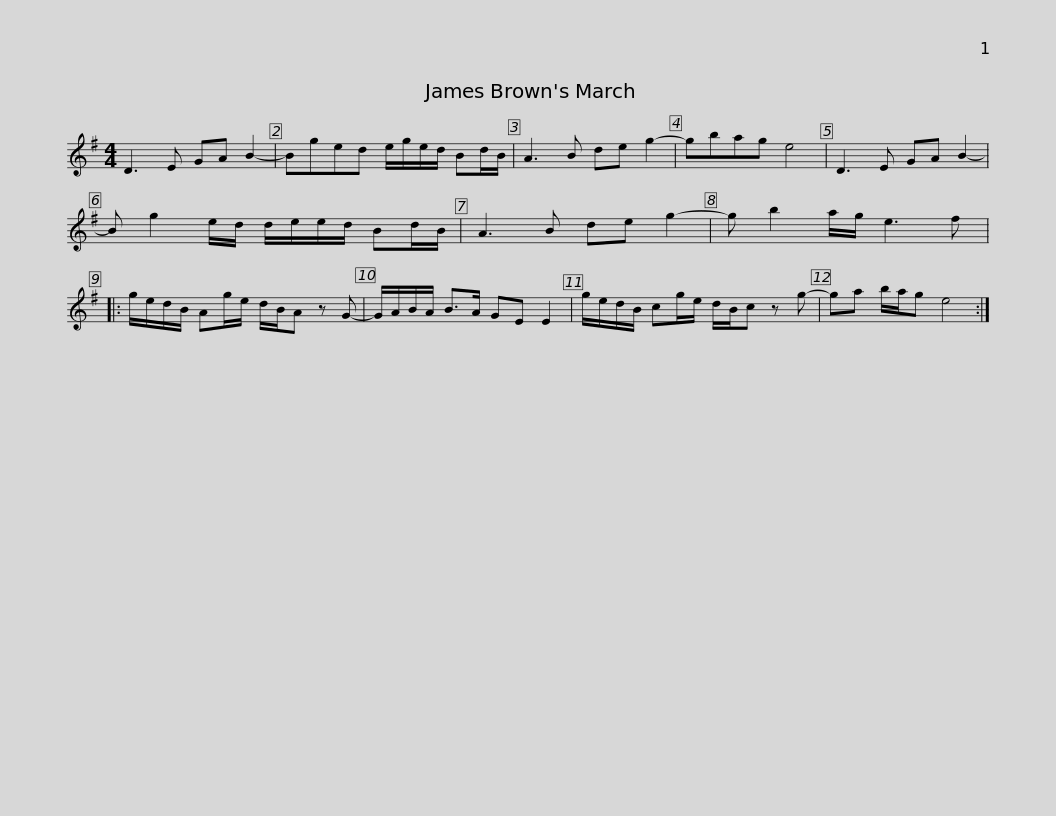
X:1
L:1/8
M:4/4
I:linebreak $
K:G
V:1 treble
V:1
 D3 E GA B2- | Bged e/g/e/d/ Bd/B/ | A3 B de g2- | gbag e4 | D3 E GA B2- | %5
 B g2 e/d/ d/e/e/d/ Bd/B/ |$ A3 B de g2- | g b2 a/g/ e3 f |: g/e/d/B/ Ag/e/ d/B/A z G- | G/A/B/A/ B>A GE E2 | %10
 g/e/d/B/ cg/e/ d/B/c z g- |$ ga b/a/g e4 :| %12
